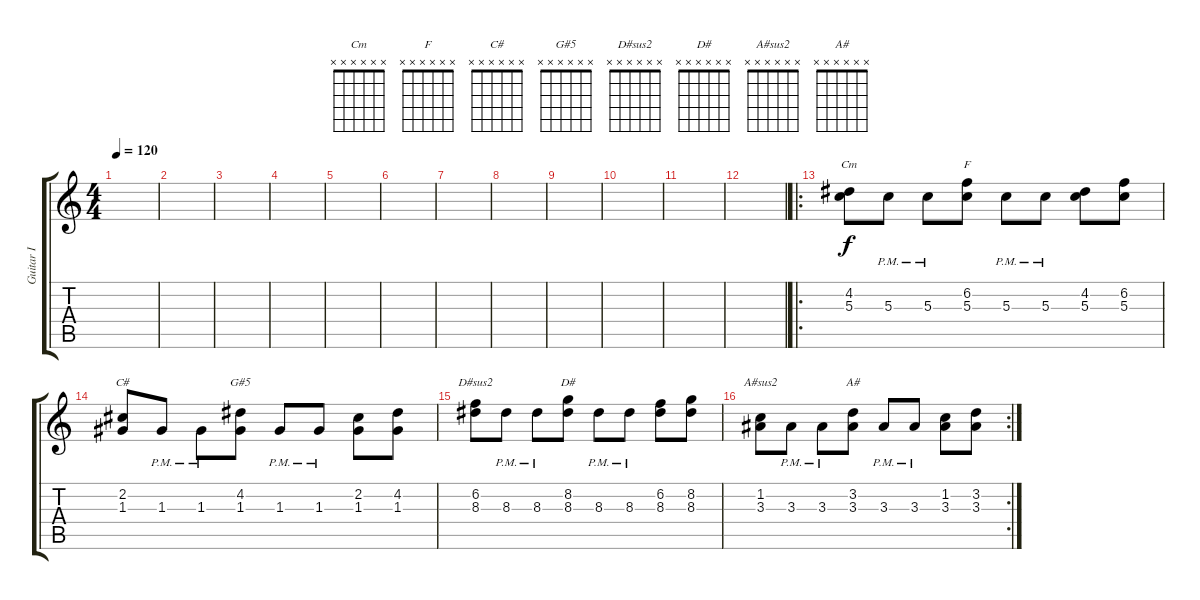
\track ("Guitar I" "Guitar I") {instrument overdrivenguitar}
\staff {score tabs}
\tuning (E4 B3 G3 D3 A2 E2) {hide}
\chord ("Cm" x x x x x x)
\chord ("F" x x x x x x)
\chord ("C#" x x x x x x)
\chord ("G#5" x x x x x x)
\chord ("D#sus2" x x x x x x)
\chord ("D#" x x x x x x)
\chord ("A#sus2" x x x x x x)
\chord ("A#" x x x x x x)
\ts (4 4)
\tempo 120
\clef g2
\ks c
|
|
|
|
|
|
|
|
|
|
|
|
\ro
(4.2 5.3).8{ch "Cm"} 5.3{pm}.8 5.3{pm}.8 (6.2 5.3).8{ch "F"} 5.3{pm}.8 5.3{pm}.8 (4.2 5.3).8 (6.2 5.3).8 |
(2.2 1.3).8{ch "C#"} 1.3{pm}.8 1.3{pm}.8 (4.2 1.3).8{ch "G#5"} 1.3{pm}.8 1.3{pm}.8 (2.2 1.3).8 (4.2 1.3).8 |
(6.2 8.3).8{ch "D#sus2"} 8.3{pm}.8 8.3{pm}.8 (8.2 8.3).8{ch "D#"} 8.3{pm}.8 8.3{pm}.8 (6.2 8.3).8 (8.2 8.3).8 |
\rc 2
(1.2 3.3).8{ch "A#sus2"} 3.3{pm}.8 3.3{pm}.8 (3.2 3.3).8{ch "A#"} 3.3{pm}.8 3.3{pm}.8 (1.2 3.3).8 (3.2 3.3).8
